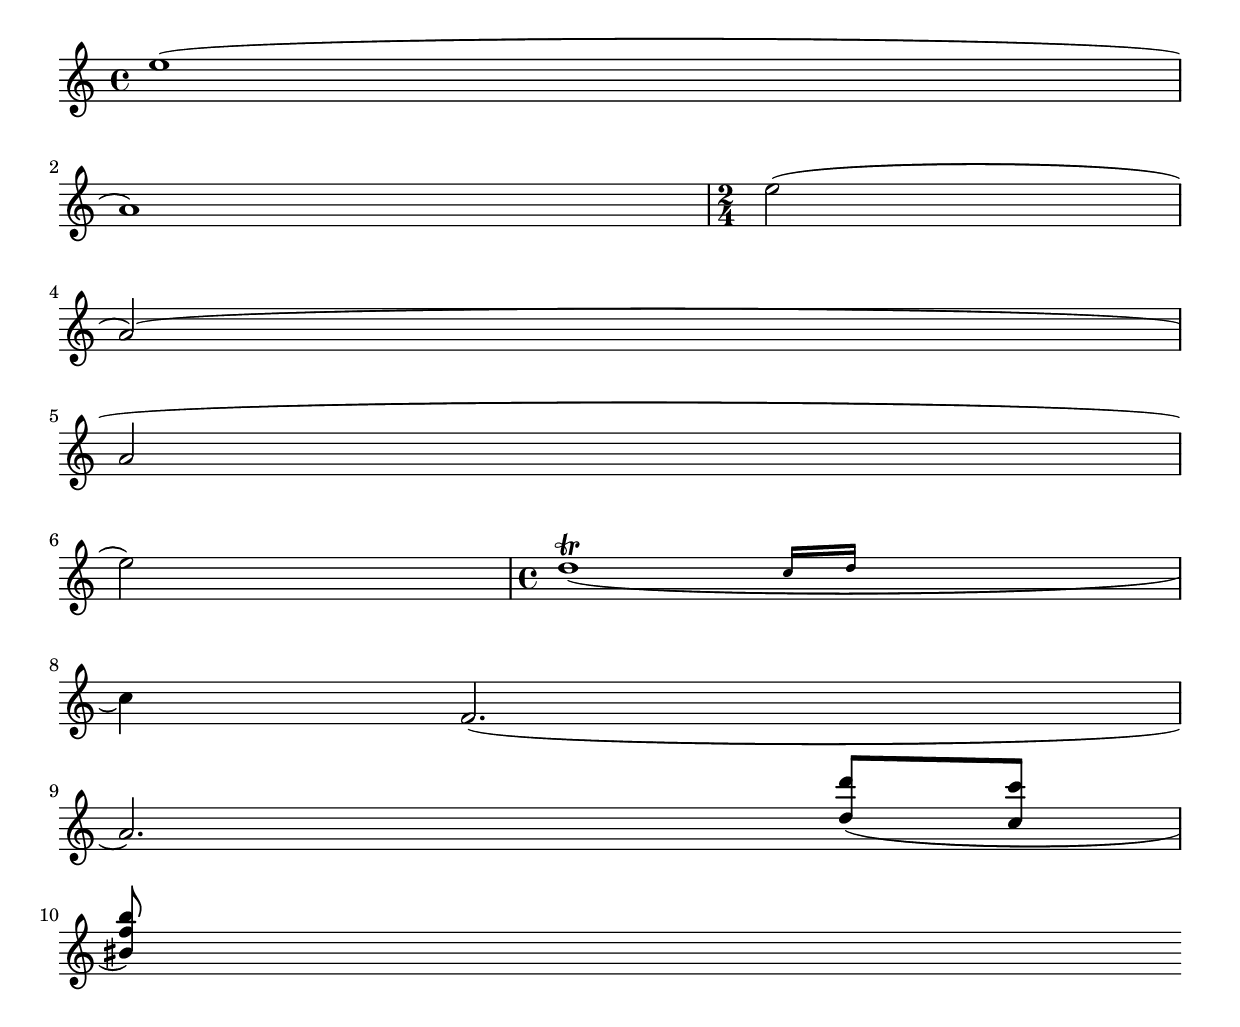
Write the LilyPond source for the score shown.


\version "2.3.16"

\header{
texidoc="
Across line breaks, slurs behave nicely.  On the left, they extend to
just after the preferatory matter, and on the right to the end of the
staff.  A slur should follow the same vertical direction it would have
in unbroken state.
"
}
\paper {
    linewidth=40.\mm
    indent=0.
}

\relative c''{
    e1( \break a,)
    \time 2/4
    e'2( \break a,)(\break
    a2\break
    e'2)
    \time 4/4
    << d1_(\trill
       { s2 \grace {
	   c16[ d] 
       } }
     >>
    \break 
    c4) f='2.(\break
    a2.)
    \stemUp
    <d='' d'>8( <c c'> \break
    <bis f' b>)
    
}

